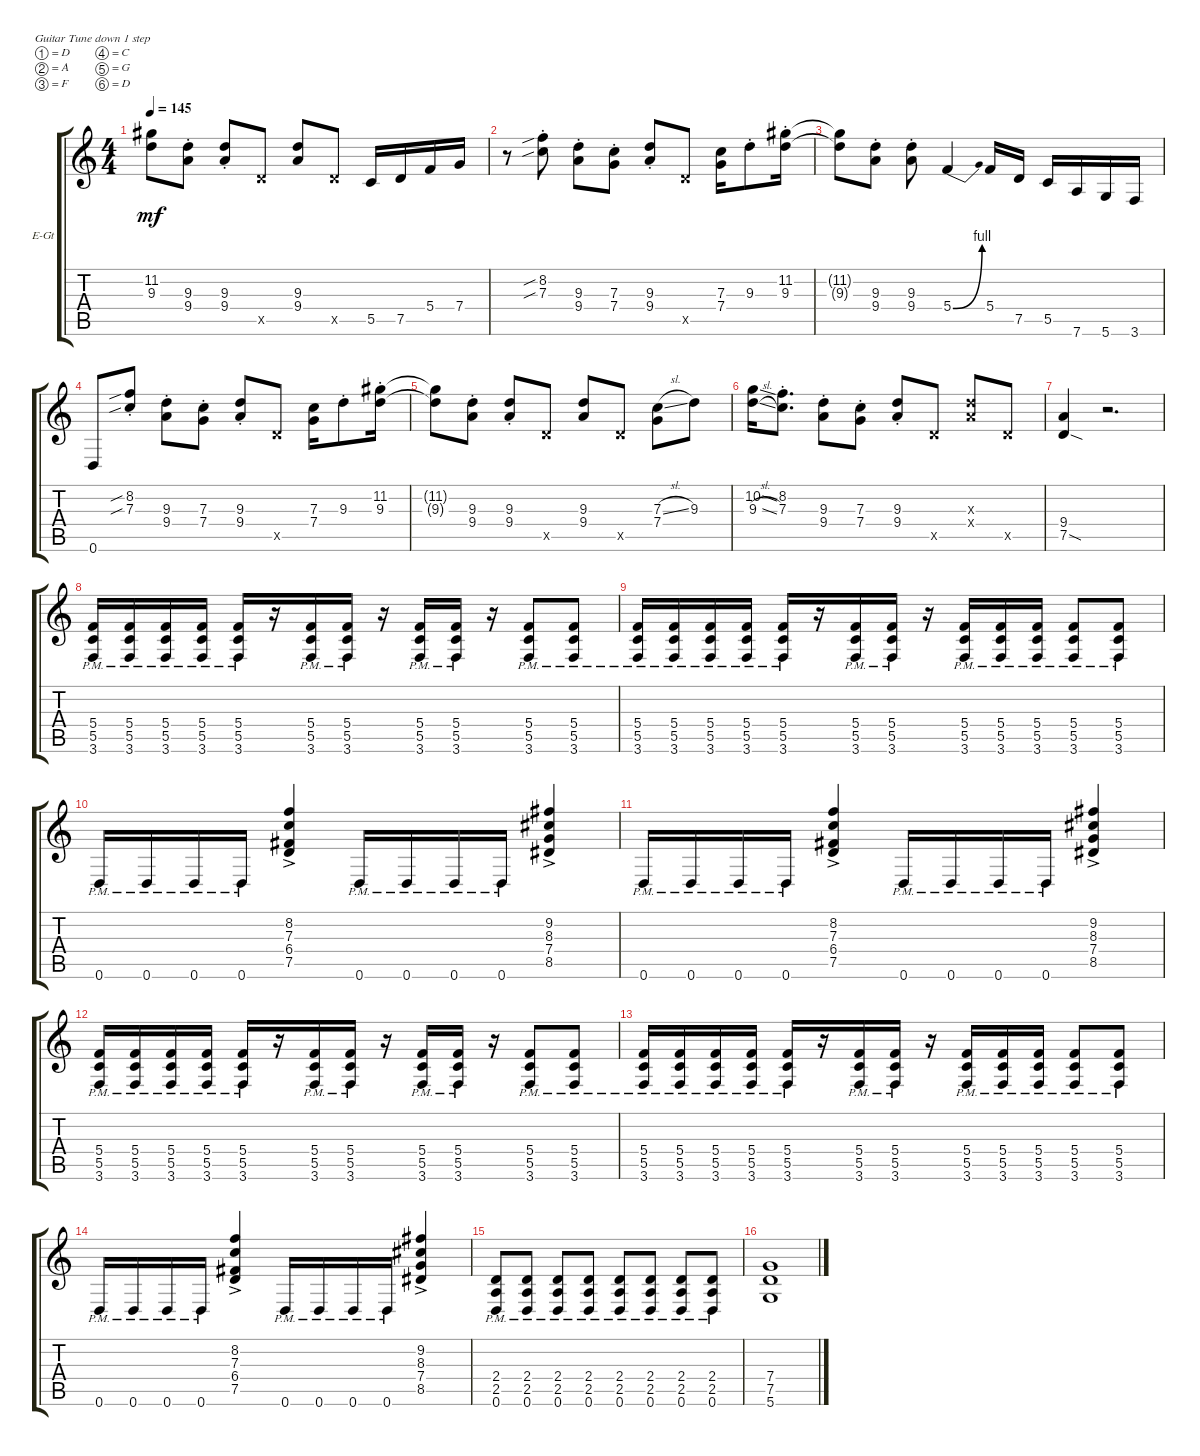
\defaultSystemsLayout 4
\bracketExtendMode groupsimilarinstruments
\firstSystemTrackNameOrientation horizontal
\otherSystemsTrackNameOrientation horizontal
\track ("Rithm Guitar 1" "E-Gt") {instrument distortionguitar}
\staff {score tabs}
\tuning (D4 A3 F3 C3 G2 D2)
\ts (4 4)
\tempo 145
\clef g2
\ks c
(9.3{t} 11.2{t}).8{dy mf} (9.3{st} 9.4{st}).8 (9.4{st} 9.3{st}).8 7.5{x}.8 (9.3 9.4).8 7.5{x}.8 5.5.16 7.5.16 5.4.16 7.4.16 |
r.8 (8.2{sib st} 7.3{sib st}).8 (9.3{st} 9.4{st}).8 (7.4{st} 7.3{st}).8 (9.4{st} 9.3{st}).8 7.5{x}.8 (7.3 7.4).16 9.3{st}.8 (11.2 9.3{st}).16 |
(9.3{t} 11.2{t}).8 (9.3{st} 9.4{st}).8 (9.4{st} 9.3{st}).8 5.4{be (bend 0 0 19.2 4)}.4 5.4.16 7.5.16 5.5.16 7.6.16 5.6.16 3.6.16 |
0.6.8 (8.2{sib st} 7.3{sib st}).8 (9.3{st} 9.4{st}).8 (7.4{st} 7.3{st}).8 (9.4{st} 9.3{st}).8 7.5{x}.8 (7.3 7.4).16 9.3{st}.8 (11.2 9.3{st}).16 |
(9.3{t} 11.2{t}).8 (9.3{st} 9.4{st}).8 (9.4{st} 9.3{st}).8 7.5{x}.8 (9.3 9.4).8 7.5{x}.8 (7.3{sl} 7.4).8 9.3.8 |
(9.3{sl} 10.2{ss}).16 (8.2{st} 7.3{st}).8{d} (9.3{st} 9.4{st}).8 (7.3{st} 7.4{st}).8 (9.3{st} 9.4{st}).8 7.5{x}.8 (9.3{x} 9.4{x}).8 7.5{x}.8 |
(9.4 7.5{sod}).4 r.2{d} |
(3.6{pm} 5.5{pm} 5.4{pm}).16 (3.6{pm} 5.5{pm} 5.4{pm}).16 (3.6{pm} 5.5{pm} 5.4{pm}).16 (3.6{pm} 5.5{pm} 5.4{pm}).16 (3.6{pm} 5.5{pm} 5.4{pm}).16 r.16 (3.6{pm} 5.5{pm} 5.4{pm}).16 (3.6{pm} 5.5{pm} 5.4{pm}).16 r.16 (3.6{pm} 5.5{pm} 5.4{pm}).16 (3.6{pm} 5.5{pm} 5.4{pm}).16 r.16 (3.6{pm} 5.5{pm} 5.4{pm}).8 (3.6{pm} 5.5{pm} 5.4{pm}).8 |
(3.6{pm} 5.5{pm} 5.4{pm}).16 (3.6{pm} 5.5{pm} 5.4{pm}).16 (3.6{pm} 5.5{pm} 5.4{pm}).16 (3.6{pm} 5.5{pm} 5.4{pm}).16 (3.6{pm} 5.5{pm} 5.4{pm}).16 r.16 (3.6{pm} 5.5{pm} 5.4{pm}).16 (3.6{pm} 5.5{pm} 5.4{pm}).16 r.16 (3.6{pm} 5.5{pm} 5.4{pm}).16 (3.6{pm} 5.5{pm} 5.4{pm}).16 (3.6{pm} 5.5{pm} 5.4{pm}).16 (3.6{pm} 5.5{pm} 5.4{pm}).8 (3.6{pm} 5.5{pm} 5.4{pm}).8 |
0.6{pm}.16 0.6{pm}.16 0.6{pm}.16 0.6{pm}.16 (7.3 8.2{ac} 6.4 7.5).4 0.6{pm}.16 0.6{pm}.16 0.6{pm}.16 0.6{pm}.16 (7.4 8.3 9.2{ac} 8.5).4 |
0.6{pm}.16 0.6{pm}.16 0.6{pm}.16 0.6{pm}.16 (7.3 8.2{ac} 6.4 7.5).4 0.6{pm}.16 0.6{pm}.16 0.6{pm}.16 0.6{pm}.16 (7.4 8.3 9.2{ac} 8.5).4 |
(3.6{pm} 5.5{pm} 5.4{pm}).16 (3.6{pm} 5.5{pm} 5.4{pm}).16 (3.6{pm} 5.5{pm} 5.4{pm}).16 (3.6{pm} 5.5{pm} 5.4{pm}).16 (3.6{pm} 5.5{pm} 5.4{pm}).16 r.16 (3.6{pm} 5.5{pm} 5.4{pm}).16 (3.6{pm} 5.5{pm} 5.4{pm}).16 r.16 (3.6{pm} 5.5{pm} 5.4{pm}).16 (3.6{pm} 5.5{pm} 5.4{pm}).16 r.16 (3.6{pm} 5.5{pm} 5.4{pm}).8 (3.6{pm} 5.5{pm} 5.4{pm}).8 |
(3.6{pm} 5.5{pm} 5.4{pm}).16 (3.6{pm} 5.5{pm} 5.4{pm}).16 (3.6{pm} 5.5{pm} 5.4{pm}).16 (3.6{pm} 5.5{pm} 5.4{pm}).16 (3.6{pm} 5.5{pm} 5.4{pm}).16 r.16 (3.6{pm} 5.5{pm} 5.4{pm}).16 (3.6{pm} 5.5{pm} 5.4{pm}).16 r.16 (3.6{pm} 5.5{pm} 5.4{pm}).16 (3.6{pm} 5.5{pm} 5.4{pm}).16 (3.6{pm} 5.5{pm} 5.4{pm}).16 (3.6{pm} 5.5{pm} 5.4{pm}).8 (3.6{pm} 5.5{pm} 5.4{pm}).8 |
0.6{pm}.16 0.6{pm}.16 0.6{pm}.16 0.6{pm}.16 (7.3 8.2{ac} 6.4 7.5).4 0.6{pm}.16 0.6{pm}.16 0.6{pm}.16 0.6{pm}.16 (7.4 8.3 9.2{ac} 8.5).4 |
(2.4{pm} 2.5{pm} 0.6{pm}).8 (2.4{pm} 2.5{pm} 0.6{pm}).8 (2.4{pm} 2.5{pm} 0.6{pm}).8 (2.4{pm} 2.5{pm} 0.6{pm}).8 (2.4{pm} 2.5{pm} 0.6{pm}).8 (2.4{pm} 2.5{pm} 0.6{pm}).8 (2.4{pm} 2.5{pm} 0.6{pm}).8 (2.4{pm} 2.5{pm} 0.6{pm}).8 |
(5.6 7.5 7.4).1
